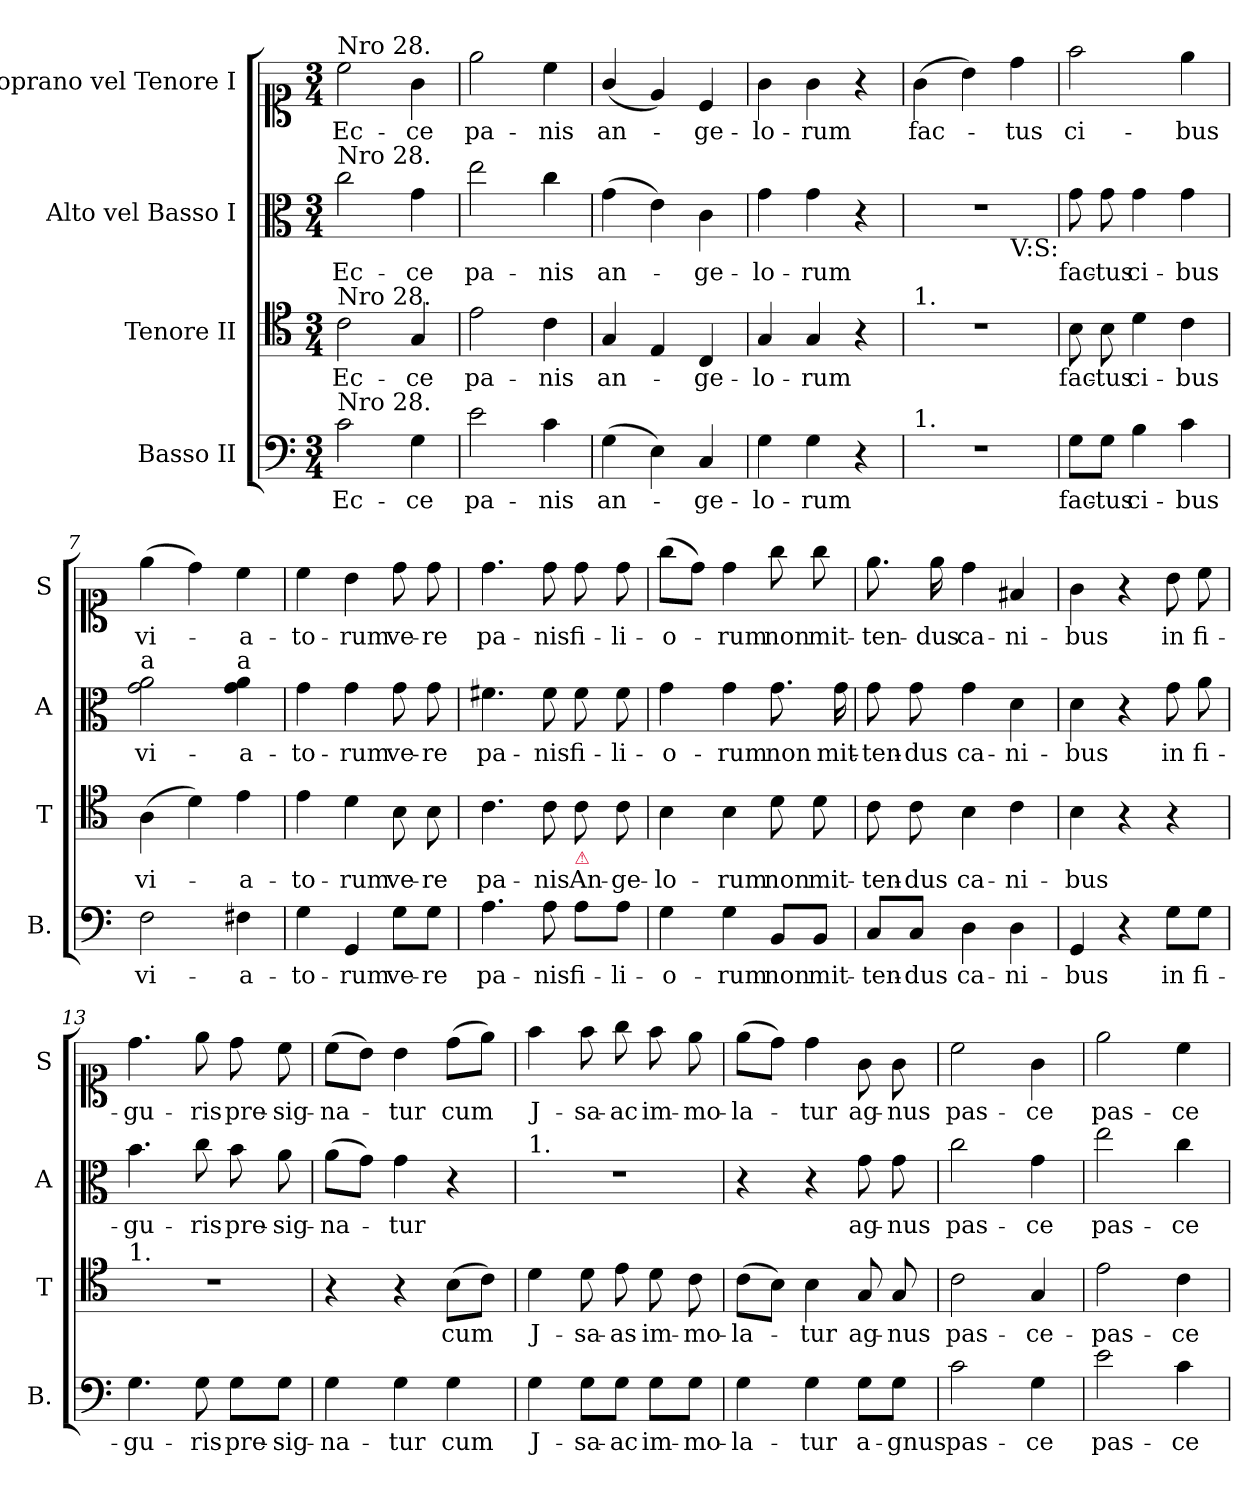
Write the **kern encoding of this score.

**kern	**text	**kern	**text	**kern	**text	**kern	**text
*part4	*part4	*part3	*part3	*part2	*part2	*part1	*part1
*staff4	*staff4	*staff3	*staff3	*staff2	*staff2	*staff1	*staff1
*I"Basso II	*	*I"Tenore II	*	*I"Alto vel Basso I	*	*I"Soprano vel Tenore I	*
*I'B.	*	*I'T	*	*I'A	*	*I'S	*
*clefF4	*	*clefC4	*	*clefC3	*	*clefC1	*
*k[]	*	*k[]	*	*k[]	*	*k[]	*
*M3/4	*	*M3/4	*	*M3/4	*	*M3/4	*
=1	=1	=1	=1	=1	=1	=1	=1
!	!	!	!	!	!	!LO:TX:a:t=Nro 28.	!
!	!	!	!	!LO:TX:a:t=Nro 28.	!	!	!
!	!	!LO:TX:a:t=Nro 28.	!	!	!	!	!
!LO:TX:a:t=Nro 28.	!	!	!	!	!	!	!
2c\	Ec-	2c\	Ec-	2cc\	Ec-	2cc\	Ec-
4G\	-ce	4G/	-ce	4g\	-ce	4g\	-ce
=2	=2	=2	=2	=2	=2	=2	=2
2e\	pa-	2e\	pa-	2ee\	pa-	2ee\	pa-
4c\	-nis	4c\	-nis	4cc\	-nis	4cc\	-nis
=3	=3	=3	=3	=3	=3	=3	=3
(4G\	an-	4G/	an-	(4g\	an-	(4g/	an-
4E\)	.	4E/	.	4e\)	.	4e/)	.
4C/	-ge-	4C/	-ge-	4c\	-ge-	4c/	-ge-
=4	=4	=4	=4	=4	=4	=4	=4
4G\	-lo-	4G/	-lo-	4g\	-lo-	4g\	-lo-
4G\	-rum	4G/	-rum	4g\	-rum	4g\	-rum
4r	.	4r	.	4r	.	4r	.
=5	=5	=5	=5	=5	=5	=5	=5
!	!	!	!	!LO:TX:a:t=1.	!	!	!
!	!	!LO:TX:a:t=1.	!	!	!	!	!
!LO:TX:a:t=1.	!	!	!	!	!	!	!
*	*	*	*	*^	*	*	*
2.r	.	2.r	.	2.r	2ryy	.	(4g\	fac-
.	.	.	.	.	.	.	4b\)	.
!	!	!	!	!	!LO:TX:b:t=V&colon;S&colon;	!	!	!
.	.	.	.	.	4ryy	.	4dd\	-tus
*	*	*	*	*v	*v	*	*	*
=6	=6	=6	=6	=6	=6	=6	=6
8G\L	fac-	8B\	fac-	8g\	fac-	2ff\	ci-
8G\J	-tus	8B\	-tus	8g\	-tus	.	.
4B\	ci-	4d\	ci-	4g\	ci-	.	.
4c\	-bus	4c\	-bus	4g\	-bus	4ee\	-bus
=7	=7	=7	=7	=7	=7	=7	=7
!	!	!	!	!LO:TX:a:t=a	!	!	!
2F\	vi-	(4A\	vi-	2g\ 2a\	vi-	(4ee\	vi-
.	.	4d\)	.	.	.	4dd\)	.
!	!	!	!	!LO:TX:a:t=a	!	!	!
4F#X\	-a-	4e\	-a-	4g\ 4a\	-a-	4cc\	-a-
=8	=8	=8	=8	=8	=8	=8	=8
4G\	-to-	4e\	-to-	4g\	-to-	4cc\	-to-
4GG/	-rum	4d\	-rum	4g\	-rum	4b\	-rum
8G\L	ve-	8B\	ve-	8g\	ve-	8dd\	ve-
8G\J	-re	8B\	-re	8g\	-re	8dd\	-re
=9	=9	=9	=9	=9	=9	=9	=9
4.A\	pa-	4.c\	pa-	4.f#X\	pa-	4.dd\	pa-
8A\	-nis	8c\	-nis	8f#\	-nis	8dd\	-nis
!	!	!LO:TX:b:color=crimson:t=⚠	!	!	!	!	!
8A\L	fi-	8c\	An-	8f#\	fi-	8dd\	fi-
8A\J	-li-	8c\	-ge-	8f#\	-li-	8dd\	-li-
=10	=10	=10	=10	=10	=10	=10	=10
4G\	-o-	4B\	-lo-	4g\	-o-	(8gg\L	-o-
.	.	.	.	.	.	8dd\J)	.
4G\	-rum	4B\	-rum	4g\	-rum	4dd\	-rum
8BB/L	non	8d\	non	8.g\	non	8gg\	non
8BB/J	mit-	8d\	mit-	.	.	8gg\	mit-
.	.	.	.	16g\	mit-	.	.
=11	=11	=11	=11	=11	=11	=11	=11
8C/L	-ten-	8c\	-ten-	8g\	-ten-	8.ee\	-ten-
8C/J	-dus	8c\	-dus	8g\	-dus	.	.
.	.	.	.	.	.	16ee\	-dus
4D\	ca-	4B\	ca-	4g\	ca-	4dd\	ca-
4D\	-ni-	4c\	-ni-	4d\	-ni-	4f#X/	-ni-
=12	=12	=12	=12	=12	=12	=12	=12
4GG/	-bus	4B\	-bus	4d\	-bus	4g\	-bus
4r	.	4r	.	4r	.	4r	.
8G\L	in	4r	.	8g\	in	8b\	in
8G\J	fi-	.	.	8a\	fi-	8cc\	fi-
=13	=13	=13	=13	=13	=13	=13	=13
!	!	!LO:TX:a:t=1.	!	!	!	!	!
4.G\	-gu-	2.r	.	4.b\	-gu-	4.dd\	-gu-
8G\	-ris	.	.	8cc\	-ris	8ee\	-ris
8G\L	pre-	.	.	8b\	pre-	8dd\	pre-
8G\J	-sig-	.	.	8a\	-sig-	8cc\	-sig-
=14	=14	=14	=14	=14	=14	=14	=14
4G\	-na-	4r	.	(8a\L	-na-	(8cc\L	-na-
.	.	.	.	8g\J)	.	8b\J)	.
4G\	-tur	4r	.	4g\	-tur	4b\	-tur
4G\	cum	(8B\L	cum	4r	.	(8dd\L	cum
.	.	8c\J)	.	.	.	8ee\J)	.
=15	=15	=15	=15	=15	=15	=15	=15
!	!	!	!	!LO:TX:a:t=1.	!	!	!
4G\	J-	4d\	J-	2.r	.	4ff\	J-
8G\L	-sa-	8d\	-sa-	.	.	8ff\	-sa-
8G\J	-ac	8e\	-as	.	.	8gg\	-ac
8G\L	im-	8d\	im-	.	.	8ff\	im-
8G\J	-mo-	8c\	-mo-	.	.	8ee\	-mo-
=16	=16	=16	=16	=16	=16	=16	=16
4G\	-la-	(8c\L	-la-	4r	.	(8ee\L	-la-
.	.	8B\J)	.	.	.	8dd\J)	.
4G\	-tur	4B\	-tur	4r	.	4dd\	-tur
8G\L	a-	8G/	ag-	8g\	ag-	8g\	ag-
8G\J	-gnus	8G/	-nus	8g\	-nus	8g\	-nus
=17	=17	=17	=17	=17	=17	=17	=17
2c\	pas-	2c\	pas-	2cc\	pas-	2cc\	pas-
4G\	-ce	4G/	-ce-	4g\	-ce	4g\	-ce
=18	=18	=18	=18	=18	=18	=18	=18
2e\	pas-	2e\	pas-	2ee\	pas-	2ee\	pas-
4c\	-ce	4c\	-ce	4cc\	-ce	4cc\	-ce
=	=	=	=	=	=	=	=
*-	*-	*-	*-	*-	*-	*-	*-
